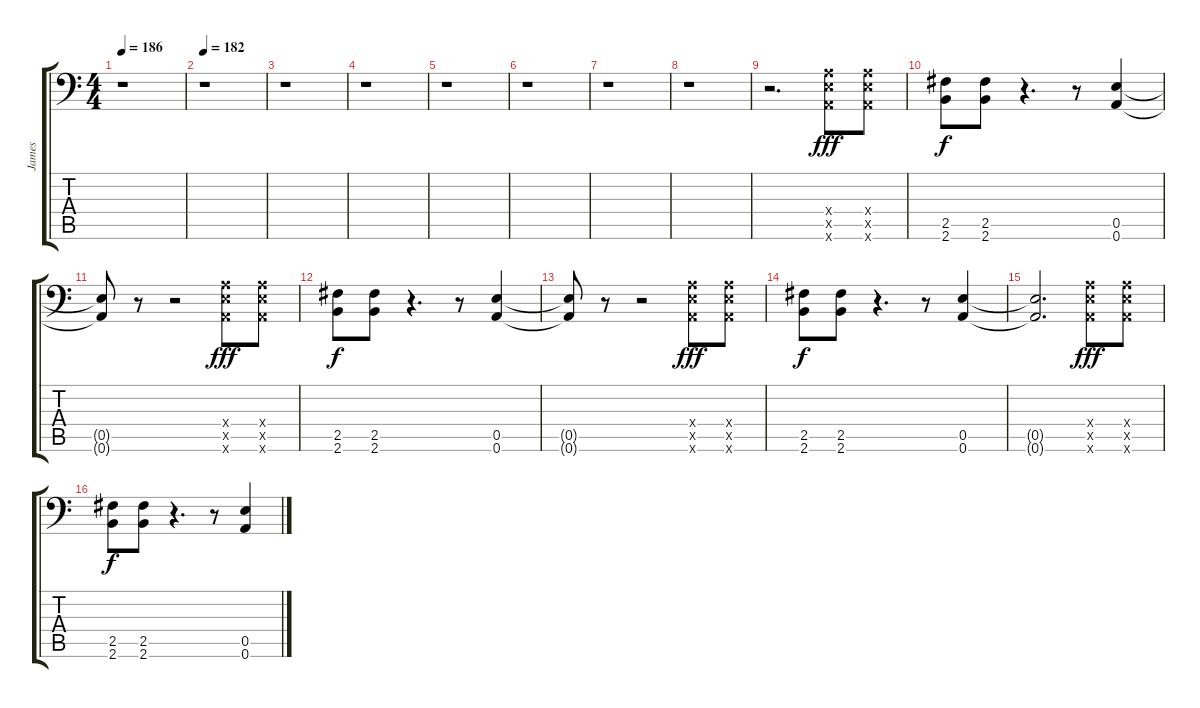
\track ("James" "James") {instrument overdrivenguitar}
\staff {score tabs}
\tuning (B3 Gb3 D3 A2 E2 A1) {hide}
\ts (4 4)
\tempo 186
\clef f4
\ks c
r.1{dy mp} |
\tempo 182
r.1 |
r.1 |
r.1 |
r.1 |
r.1 |
r.1 |
r.1 |
r.2{d} (0.4{x} 0.5{x} 0.6{x}).8{dy fff} (0.4{x} 0.5{x} 0.6{x}).8 |
(2.5 2.6).8{dy f} (2.5 2.6).8 r.4{d} r.8 (0.5 0.6).4 |
(0.5{t} 0.6{t}).8 r.8 r.2 (0.4{x} 0.5{x} 0.6{x}).8{dy fff} (0.4{x} 0.5{x} 0.6{x}).8 |
(2.5 2.6).8{dy f} (2.5 2.6).8 r.4{d} r.8 (0.5 0.6).4 |
(0.5{t} 0.6{t}).8 r.8 r.2 (0.4{x} 0.5{x} 0.6{x}).8{dy fff} (0.4{x} 0.5{x} 0.6{x}).8 |
(2.5 2.6).8{dy f} (2.5 2.6).8 r.4{d} r.8 (0.5 0.6).4 |
(0.5{t} 0.6{t}).2{d} (0.4{x} 0.5{x} 0.6{x}).8{dy fff} (0.4{x} 0.5{x} 0.6{x}).8 |
(2.5 2.6).8{dy f} (2.5 2.6).8 r.4{d} r.8 (0.5 0.6).4
